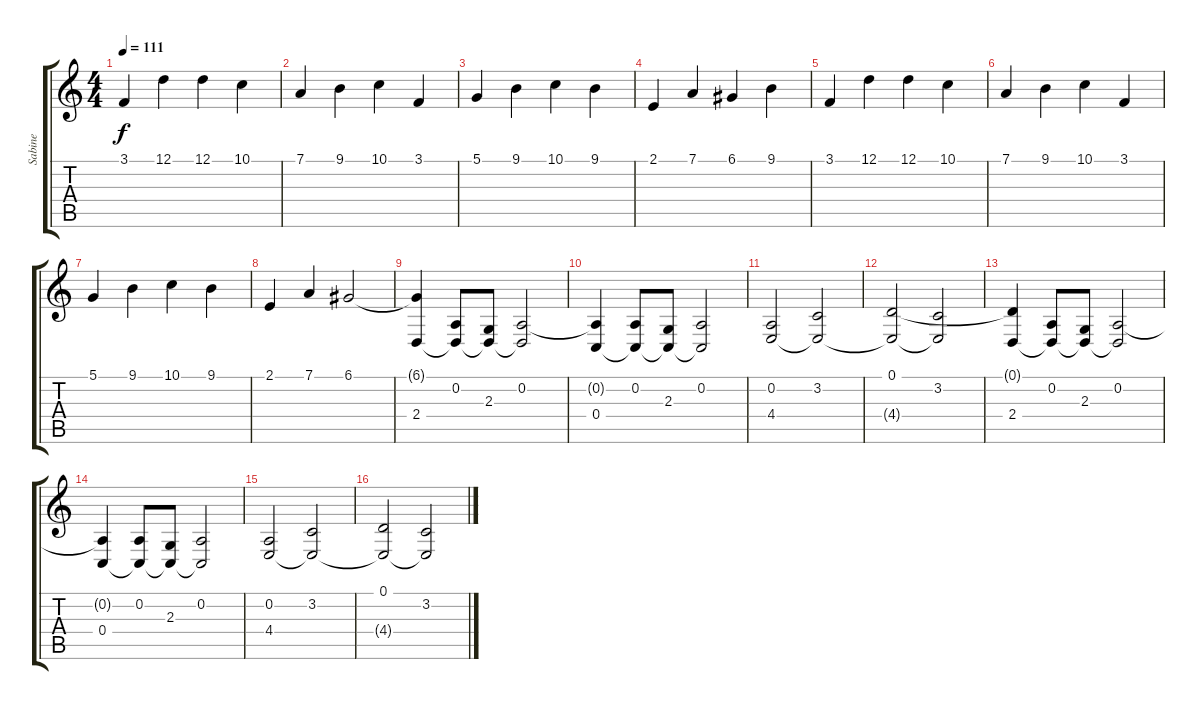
\track ("Sabine" "Sabine") {instrument stringensemble1}
\staff {score tabs}
\tuning (D4 A3 F3 C3 G2 D2) {hide}
\ts (4 4)
\tempo 111
\clef g2
\ks c
3.1.4{dy f} 12.1.4 12.1.4 10.1.4 |
7.1.4 9.1.4 10.1.4 3.1.4 |
5.1.4 9.1.4 10.1.4 9.1.4 |
2.1.4 7.1.4 6.1.4 9.1.4 |
3.1.4 12.1.4 12.1.4 10.1.4 |
7.1.4 9.1.4 10.1.4 3.1.4 |
5.1.4 9.1.4 10.1.4 9.1.4 |
2.1.4 7.1.4 6.1.2 |
(6.1{t} 2.4).4 (0.2 2.4{t}).8 (2.3 2.4{t}).8 (0.2 2.4{t}).2 |
(0.2{t} 0.4).4 (0.2 0.4{t}).8 (2.3 0.4{t}).8 (0.2 0.4{t}).2 |
(0.2 4.4).2 (3.2 4.4{t}).2 |
(0.1 4.4{t}).2 (3.2 4.4{t}).2 |
(0.1{t} 2.4).4 (0.2 2.4{t}).8 (2.3 2.4{t}).8 (0.2 2.4{t}).2 |
(0.2{t} 0.4).4 (0.2 0.4{t}).8 (2.3 0.4{t}).8 (0.2 0.4{t}).2 |
(0.2 4.4).2 (3.2 4.4{t}).2 |
(0.1 4.4{t}).2 (3.2 4.4{t}).2
